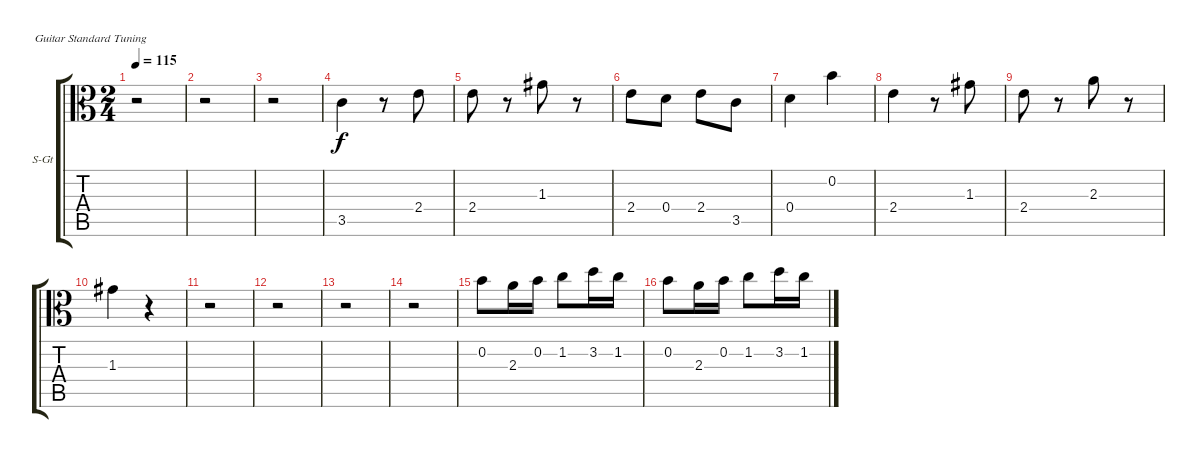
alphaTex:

\defaultSystemsLayout 4
\bracketExtendMode groupsimilarinstruments
\firstSystemTrackNameOrientation horizontal
\otherSystemsTrackNameOrientation horizontal
\track ("Viola" "S-Gt") {instrument acousticguitarsteel}
\staff {score tabs}
\tuning (E4 B3 G3 D3 A2 E2)
\ts (2 4)
\tempo 115
\clef c3
\ks c
r.2{dy f} |
r.2 |
r.2 |
3.5.4 r.8 2.4.8 |
2.4.8 r.8 1.3.8 r.8 |
2.4.8 0.4.8 2.4.8 3.5.8 |
0.4.4 0.2.4 |
2.4.4 r.8 1.3.8 |
2.4.8 r.8 2.3.8 r.8 |
1.3.4 r.4 |
r.2 |
r.2 |
r.2 |
r.2 |
0.2.8 2.3.16 0.2.16 1.2.8 3.2.16 1.2.16 |
0.2.8 2.3.16 0.2.16 1.2.8 3.2.16 1.2.16
